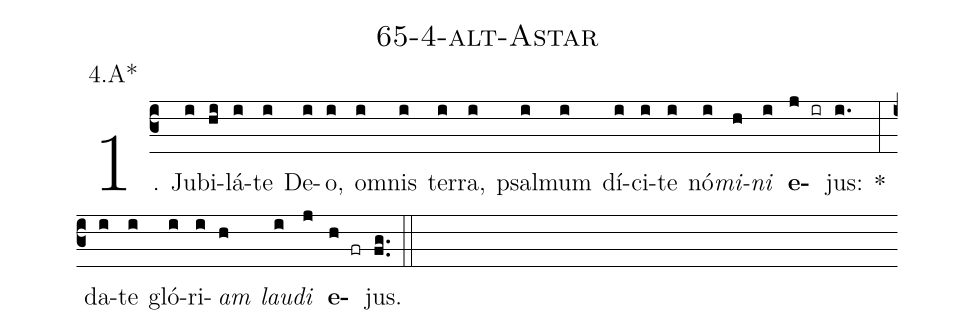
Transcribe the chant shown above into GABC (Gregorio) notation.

name: 65-4-alt-Astar;
annotation: 4.A*;
%%
(c3)1. Ju(i)bi(hi)lá(i)te(i) De(i)o,(i) om(i)nis(i) ter(i)ra,(i) psal(i)mum(i) dí(i)ci(i)te(i) nó(i)<i>mi</i>(h)<i>ni</i>(i) <b>e</b>(j ir)jus:(i.) *(:) da(i)te(i) gló(i)ri(i)<i>am</i>(h) <i>lau</i>(i)<i>di</i>(j) <b>e</b>(h fr)jus.(fg..) (::)
